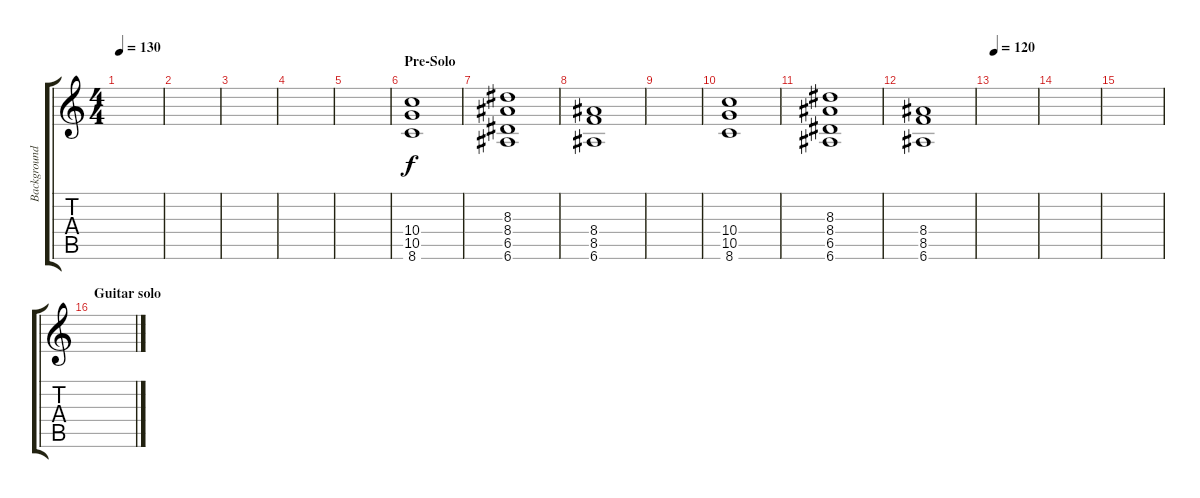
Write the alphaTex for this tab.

\track ("Background guitar" "Background") {instrument overdrivenguitar}
\staff {score tabs}
\tuning (E4 B3 G3 D3 A2 E2) {hide}
\ts (4 4)
\tempo 130
\clef g2
\ks c
|
|
|
|
|
\section ("" "Pre-Solo")
(10.4 10.5 8.6).1 |
(8.3 8.4 6.5 6.6).1 |
(8.4 8.5 6.6).1 |
|
(10.4 10.5 8.6).1 |
(8.3 8.4 6.5 6.6).1 |
(8.4 8.5 6.6).1 |
\tempo 120
|
|
|
\section ("" "Guitar solo")
